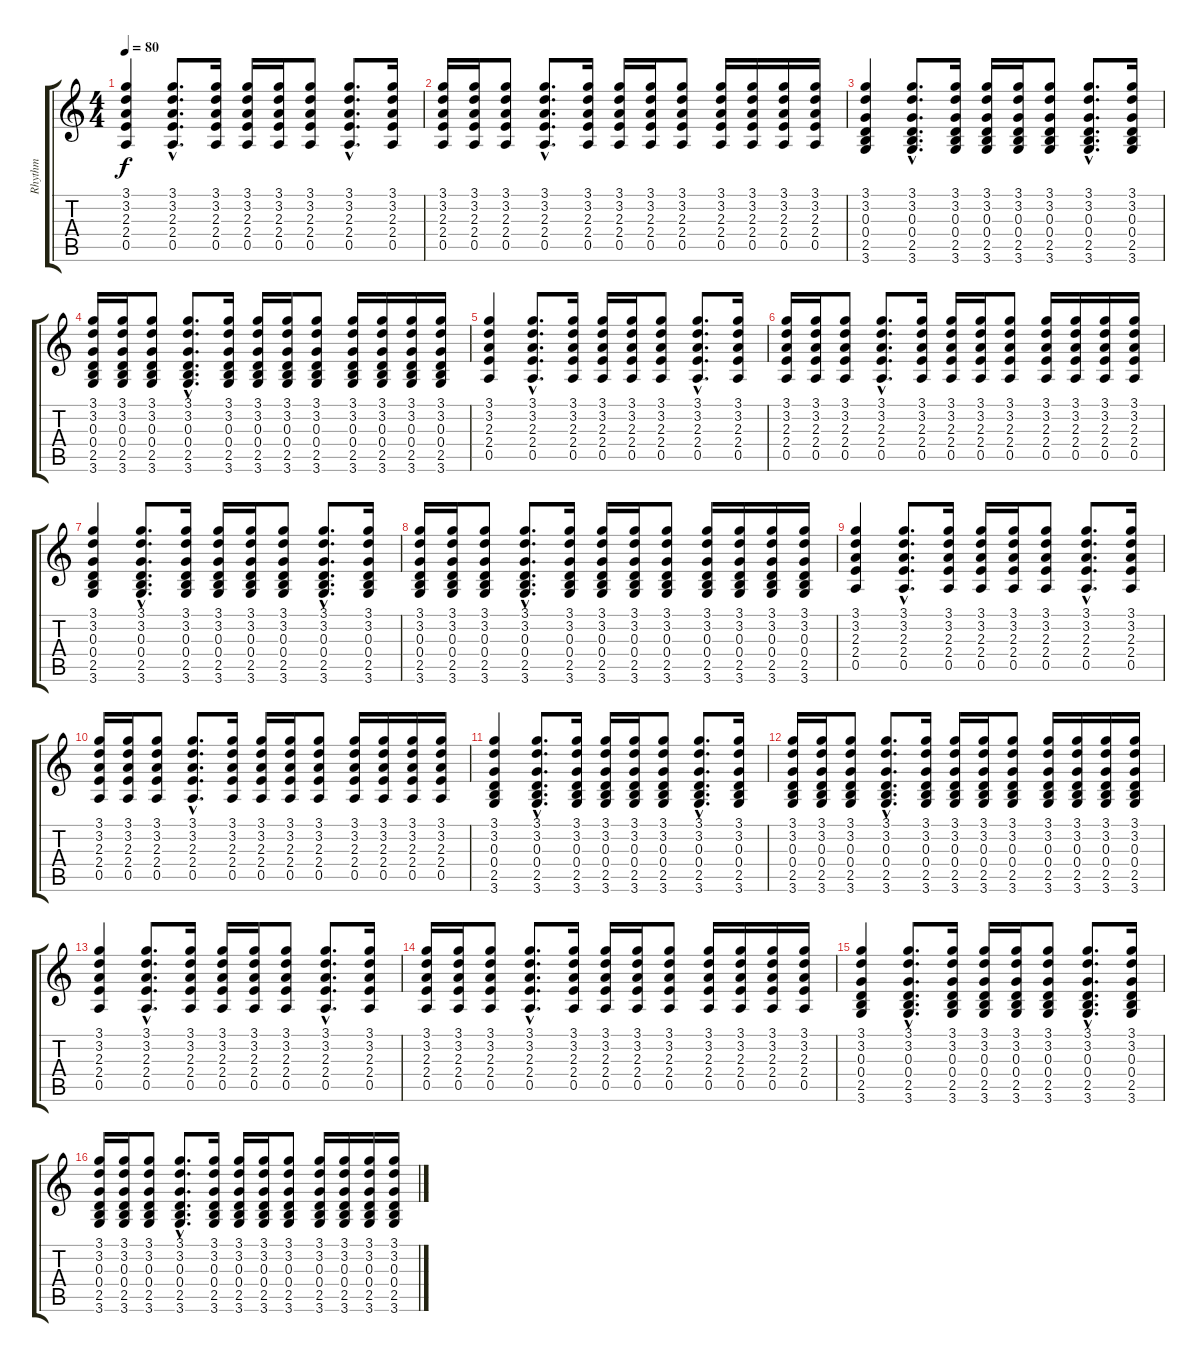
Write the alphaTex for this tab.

\track ("Rhythm" "Rhythm") {instrument acousticguitarsteel}
\staff {score tabs}
\tuning (E4 B3 G3 D3 A2 E2) {hide}
\ts (4 4)
\tempo 80
\clef g2
\ks c
(3.1 3.2 2.3 2.4 0.5).4{dy f instrument acousticguitarsteel} (3.1{hac} 3.2{hac} 2.3{hac} 2.4{hac} 0.5{hac}).8{d} (3.1 3.2 2.3 2.4 0.5).16 (3.1 3.2 2.3 2.4 0.5).16 (3.1 3.2 2.3 2.4 0.5).16 (3.1 3.2 2.3 2.4 0.5).8 (3.1{hac} 3.2{hac} 2.3{hac} 2.4{hac} 0.5{hac}).8{d} (3.1 3.2 2.3 2.4 0.5).16 |
(3.1 3.2 2.3 2.4 0.5).16 (3.1 3.2 2.3 2.4 0.5).16 (3.1 3.2 2.3 2.4 0.5).8 (3.1{hac} 3.2{hac} 2.3{hac} 2.4{hac} 0.5{hac}).8{d} (3.1 3.2 2.3 2.4 0.5).16 (3.1 3.2 2.3 2.4 0.5).16 (3.1 3.2 2.3 2.4 0.5).16 (3.1 3.2 2.3 2.4 0.5).8 (3.1 3.2 2.3 2.4 0.5).16 (3.1 3.2 2.3 2.4 0.5).16 (3.1 3.2 2.3 2.4 0.5).16 (3.1 3.2 2.3 2.4 0.5).16 |
(3.1 3.2 0.3 0.4 2.5 3.6).4 (3.1{hac} 3.2{hac} 0.3{hac} 0.4{hac} 2.5{hac} 3.6{hac}).8{d} (3.1 3.2 0.3 0.4 2.5 3.6).16 (3.1 3.2 0.3 0.4 2.5 3.6).16 (3.1 3.2 0.3 0.4 2.5 3.6).16 (3.1 3.2 0.3 0.4 2.5 3.6).8 (3.1{hac} 3.2{hac} 0.3{hac} 0.4{hac} 2.5{hac} 3.6{hac}).8{d} (3.1 3.2 0.3 0.4 2.5 3.6).16 |
(3.1 3.2 0.3 0.4 2.5 3.6).16 (3.1 3.2 0.3 0.4 2.5 3.6).16 (3.1 3.2 0.3 0.4 2.5 3.6).8 (3.1{hac} 3.2{hac} 0.3{hac} 0.4{hac} 2.5{hac} 3.6{hac}).8{d} (3.1 3.2 0.3 0.4 2.5 3.6).16 (3.1 3.2 0.3 0.4 2.5 3.6).16 (3.1 3.2 0.3 0.4 2.5 3.6).16 (3.1 3.2 0.3 0.4 2.5 3.6).8 (3.1 3.2 0.3 0.4 2.5 3.6).16 (3.1 3.2 0.3 0.4 2.5 3.6).16 (3.1 3.2 0.3 0.4 2.5 3.6).16 (3.1 3.2 0.3 0.4 2.5 3.6).16 |
(3.1 3.2 2.3 2.4 0.5).4 (3.1{hac} 3.2{hac} 2.3{hac} 2.4{hac} 0.5{hac}).8{d} (3.1 3.2 2.3 2.4 0.5).16 (3.1 3.2 2.3 2.4 0.5).16 (3.1 3.2 2.3 2.4 0.5).16 (3.1 3.2 2.3 2.4 0.5).8 (3.1{hac} 3.2{hac} 2.3{hac} 2.4{hac} 0.5{hac}).8{d} (3.1 3.2 2.3 2.4 0.5).16 |
(3.1 3.2 2.3 2.4 0.5).16 (3.1 3.2 2.3 2.4 0.5).16 (3.1 3.2 2.3 2.4 0.5).8 (3.1{hac} 3.2{hac} 2.3{hac} 2.4{hac} 0.5{hac}).8{d} (3.1 3.2 2.3 2.4 0.5).16 (3.1 3.2 2.3 2.4 0.5).16 (3.1 3.2 2.3 2.4 0.5).16 (3.1 3.2 2.3 2.4 0.5).8 (3.1 3.2 2.3 2.4 0.5).16 (3.1 3.2 2.3 2.4 0.5).16 (3.1 3.2 2.3 2.4 0.5).16 (3.1 3.2 2.3 2.4 0.5).16 |
(3.1 3.2 0.3 0.4 2.5 3.6).4 (3.1{hac} 3.2{hac} 0.3{hac} 0.4{hac} 2.5{hac} 3.6{hac}).8{d} (3.1 3.2 0.3 0.4 2.5 3.6).16 (3.1 3.2 0.3 0.4 2.5 3.6).16 (3.1 3.2 0.3 0.4 2.5 3.6).16 (3.1 3.2 0.3 0.4 2.5 3.6).8 (3.1{hac} 3.2{hac} 0.3{hac} 0.4{hac} 2.5{hac} 3.6{hac}).8{d} (3.1 3.2 0.3 0.4 2.5 3.6).16 |
(3.1 3.2 0.3 0.4 2.5 3.6).16 (3.1 3.2 0.3 0.4 2.5 3.6).16 (3.1 3.2 0.3 0.4 2.5 3.6).8 (3.1{hac} 3.2{hac} 0.3{hac} 0.4{hac} 2.5{hac} 3.6{hac}).8{d} (3.1 3.2 0.3 0.4 2.5 3.6).16 (3.1 3.2 0.3 0.4 2.5 3.6).16 (3.1 3.2 0.3 0.4 2.5 3.6).16 (3.1 3.2 0.3 0.4 2.5 3.6).8 (3.1 3.2 0.3 0.4 2.5 3.6).16 (3.1 3.2 0.3 0.4 2.5 3.6).16 (3.1 3.2 0.3 0.4 2.5 3.6).16 (3.1 3.2 0.3 0.4 2.5 3.6).16 |
(3.1 3.2 2.3 2.4 0.5).4 (3.1{hac} 3.2{hac} 2.3{hac} 2.4{hac} 0.5{hac}).8{d} (3.1 3.2 2.3 2.4 0.5).16 (3.1 3.2 2.3 2.4 0.5).16 (3.1 3.2 2.3 2.4 0.5).16 (3.1 3.2 2.3 2.4 0.5).8 (3.1{hac} 3.2{hac} 2.3{hac} 2.4{hac} 0.5{hac}).8{d} (3.1 3.2 2.3 2.4 0.5).16 |
(3.1 3.2 2.3 2.4 0.5).16 (3.1 3.2 2.3 2.4 0.5).16 (3.1 3.2 2.3 2.4 0.5).8 (3.1{hac} 3.2{hac} 2.3{hac} 2.4{hac} 0.5{hac}).8{d} (3.1 3.2 2.3 2.4 0.5).16 (3.1 3.2 2.3 2.4 0.5).16 (3.1 3.2 2.3 2.4 0.5).16 (3.1 3.2 2.3 2.4 0.5).8 (3.1 3.2 2.3 2.4 0.5).16 (3.1 3.2 2.3 2.4 0.5).16 (3.1 3.2 2.3 2.4 0.5).16 (3.1 3.2 2.3 2.4 0.5).16 |
(3.1 3.2 0.3 0.4 2.5 3.6).4 (3.1{hac} 3.2{hac} 0.3{hac} 0.4{hac} 2.5{hac} 3.6{hac}).8{d} (3.1 3.2 0.3 0.4 2.5 3.6).16 (3.1 3.2 0.3 0.4 2.5 3.6).16 (3.1 3.2 0.3 0.4 2.5 3.6).16 (3.1 3.2 0.3 0.4 2.5 3.6).8 (3.1{hac} 3.2{hac} 0.3{hac} 0.4{hac} 2.5{hac} 3.6{hac}).8{d} (3.1 3.2 0.3 0.4 2.5 3.6).16 |
(3.1 3.2 0.3 0.4 2.5 3.6).16 (3.1 3.2 0.3 0.4 2.5 3.6).16 (3.1 3.2 0.3 0.4 2.5 3.6).8 (3.1{hac} 3.2{hac} 0.3{hac} 0.4{hac} 2.5{hac} 3.6{hac}).8{d} (3.1 3.2 0.3 0.4 2.5 3.6).16 (3.1 3.2 0.3 0.4 2.5 3.6).16 (3.1 3.2 0.3 0.4 2.5 3.6).16 (3.1 3.2 0.3 0.4 2.5 3.6).8 (3.1 3.2 0.3 0.4 2.5 3.6).16 (3.1 3.2 0.3 0.4 2.5 3.6).16 (3.1 3.2 0.3 0.4 2.5 3.6).16 (3.1 3.2 0.3 0.4 2.5 3.6).16 |
(3.1 3.2 2.3 2.4 0.5).4 (3.1{hac} 3.2{hac} 2.3{hac} 2.4{hac} 0.5{hac}).8{d} (3.1 3.2 2.3 2.4 0.5).16 (3.1 3.2 2.3 2.4 0.5).16 (3.1 3.2 2.3 2.4 0.5).16 (3.1 3.2 2.3 2.4 0.5).8 (3.1{hac} 3.2{hac} 2.3{hac} 2.4{hac} 0.5{hac}).8{d} (3.1 3.2 2.3 2.4 0.5).16 |
(3.1 3.2 2.3 2.4 0.5).16 (3.1 3.2 2.3 2.4 0.5).16 (3.1 3.2 2.3 2.4 0.5).8 (3.1{hac} 3.2{hac} 2.3{hac} 2.4{hac} 0.5{hac}).8{d} (3.1 3.2 2.3 2.4 0.5).16 (3.1 3.2 2.3 2.4 0.5).16 (3.1 3.2 2.3 2.4 0.5).16 (3.1 3.2 2.3 2.4 0.5).8 (3.1 3.2 2.3 2.4 0.5).16 (3.1 3.2 2.3 2.4 0.5).16 (3.1 3.2 2.3 2.4 0.5).16 (3.1 3.2 2.3 2.4 0.5).16 |
(3.1 3.2 0.3 0.4 2.5 3.6).4 (3.1{hac} 3.2{hac} 0.3{hac} 0.4{hac} 2.5{hac} 3.6{hac}).8{d} (3.1 3.2 0.3 0.4 2.5 3.6).16 (3.1 3.2 0.3 0.4 2.5 3.6).16 (3.1 3.2 0.3 0.4 2.5 3.6).16 (3.1 3.2 0.3 0.4 2.5 3.6).8 (3.1{hac} 3.2{hac} 0.3{hac} 0.4{hac} 2.5{hac} 3.6{hac}).8{d} (3.1 3.2 0.3 0.4 2.5 3.6).16 |
(3.1 3.2 0.3 0.4 2.5 3.6).16 (3.1 3.2 0.3 0.4 2.5 3.6).16 (3.1 3.2 0.3 0.4 2.5 3.6).8 (3.1{hac} 3.2{hac} 0.3{hac} 0.4{hac} 2.5{hac} 3.6{hac}).8{d} (3.1 3.2 0.3 0.4 2.5 3.6).16 (3.1 3.2 0.3 0.4 2.5 3.6).16 (3.1 3.2 0.3 0.4 2.5 3.6).16 (3.1 3.2 0.3 0.4 2.5 3.6).8 (3.1 3.2 0.3 0.4 2.5 3.6).16 (3.1 3.2 0.3 0.4 2.5 3.6).16 (3.1 3.2 0.3 0.4 2.5 3.6).16 (3.1 3.2 0.3 0.4 2.5 3.6).16
